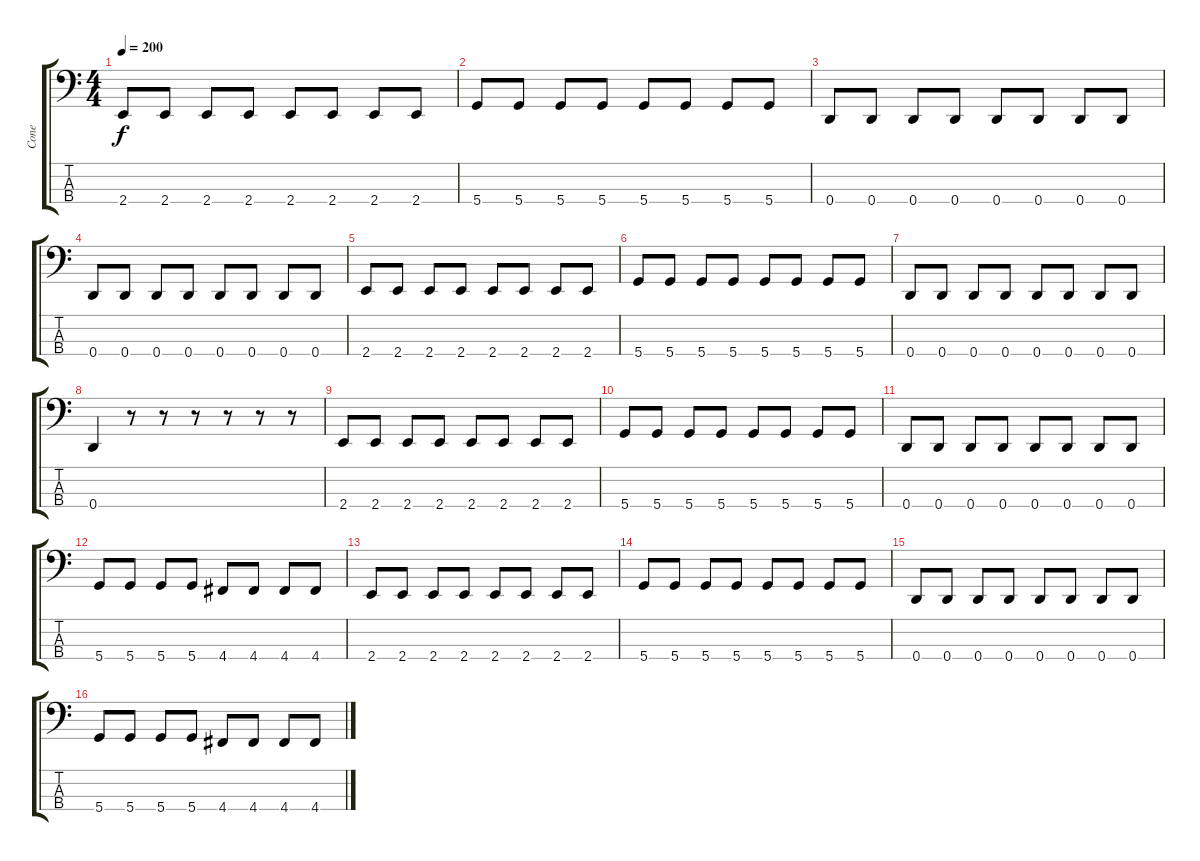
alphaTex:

\track ("Cone" "Cone") {instrument electricbasspick}
\staff {score tabs}
\tuning (G2 D2 A1 D1) {hide}
\ts (4 4)
\tempo 200
\clef f4
\ks c
2.4.8{dy f} 2.4.8 2.4.8 2.4.8 2.4.8 2.4.8 2.4.8 2.4.8 |
5.4.8 5.4.8 5.4.8 5.4.8 5.4.8 5.4.8 5.4.8 5.4.8 |
0.4.8 0.4.8 0.4.8 0.4.8 0.4.8 0.4.8 0.4.8 0.4.8 |
0.4.8 0.4.8 0.4.8 0.4.8 0.4.8 0.4.8 0.4.8 0.4.8 |
2.4.8 2.4.8 2.4.8 2.4.8 2.4.8 2.4.8 2.4.8 2.4.8 |
5.4.8 5.4.8 5.4.8 5.4.8 5.4.8 5.4.8 5.4.8 5.4.8 |
0.4.8 0.4.8 0.4.8 0.4.8 0.4.8 0.4.8 0.4.8 0.4.8 |
0.4.4 r.8 r.8 r.8 r.8 r.8 r.8 |
2.4.8 2.4.8 2.4.8 2.4.8 2.4.8 2.4.8 2.4.8 2.4.8 |
5.4.8 5.4.8 5.4.8 5.4.8 5.4.8 5.4.8 5.4.8 5.4.8 |
0.4.8 0.4.8 0.4.8 0.4.8 0.4.8 0.4.8 0.4.8 0.4.8 |
5.4.8 5.4.8 5.4.8 5.4.8 4.4.8 4.4.8 4.4.8 4.4.8 |
2.4.8 2.4.8 2.4.8 2.4.8 2.4.8 2.4.8 2.4.8 2.4.8 |
5.4.8 5.4.8 5.4.8 5.4.8 5.4.8 5.4.8 5.4.8 5.4.8 |
0.4.8 0.4.8 0.4.8 0.4.8 0.4.8 0.4.8 0.4.8 0.4.8 |
5.4.8 5.4.8 5.4.8 5.4.8 4.4.8 4.4.8 4.4.8 4.4.8
